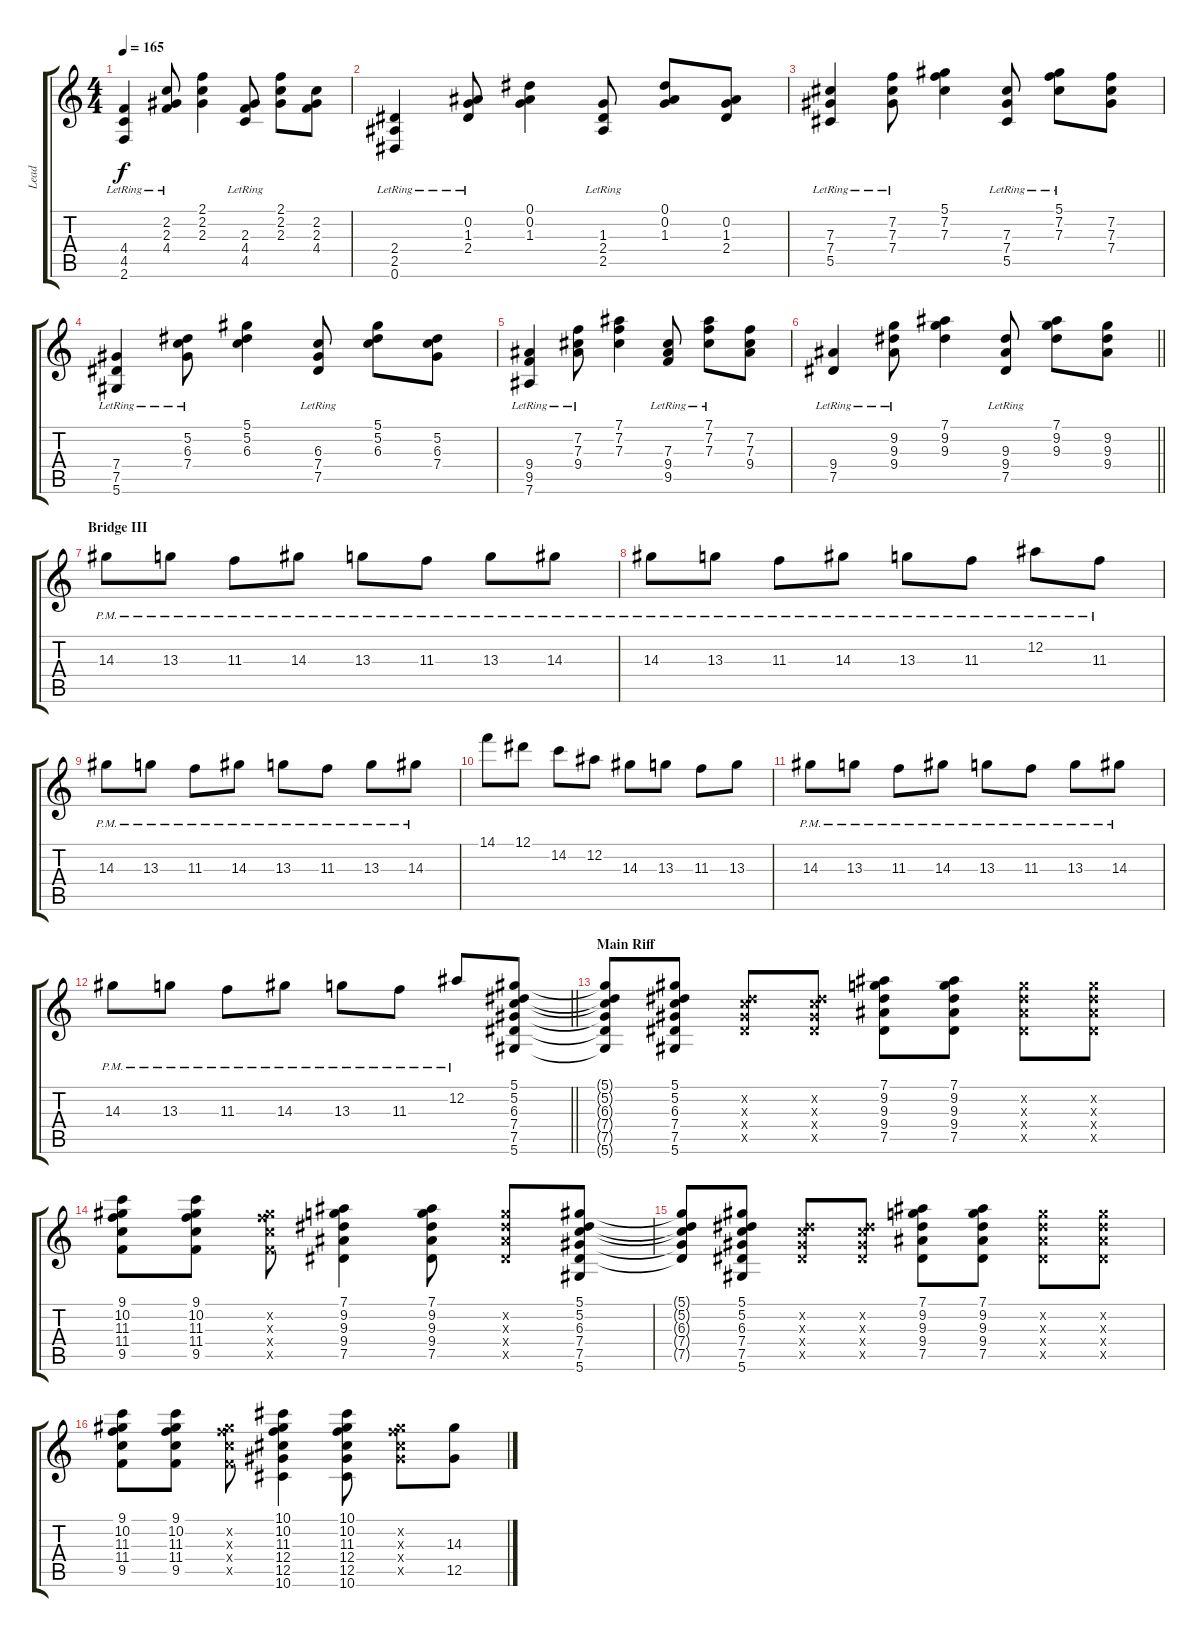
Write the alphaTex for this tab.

\track ("Lead" "Lead") {instrument distortionguitar}
\staff {score tabs}
\tuning (Eb4 Bb3 Gb3 Db3 Ab2 Eb2) {hide}
\ts (4 4)
\tempo 165
\clef g2
\ks c
(4.4 4.5{lr} 2.6{lr}).4{dy f} (2.2 2.3 4.4{lr}).8 (2.1 2.2 2.3).4 (2.3 4.4 4.5{lr}).8 (2.1 2.2 2.3).8 (2.2 2.3 4.4).8 |
(2.4 2.5{lr} 0.6{lr}).4 (0.2 1.3 2.4{lr}).8 (0.1 0.2 1.3).4 (1.3 2.4 2.5{lr}).8 (0.1 0.2 1.3).8 (0.2 1.3 2.4).8 |
(7.3 7.4 5.5{lr}).4 (7.2 7.3 7.4{lr}).8 (5.1 7.2 7.3).4 (7.3 7.4 5.5{lr}).8 (5.1{lr} 7.2 7.3).8 (7.2 7.3 7.4).8 |
(7.4 7.5{lr} 5.6{lr}).4 (5.2 6.3 7.4{lr}).8 (5.1 5.2 6.3).4 (6.3 7.4 7.5{lr}).8 (5.1 5.2 6.3).8 (5.2 6.3 7.4).8 |
(9.4 9.5{lr} 7.6{lr}).4 (7.2 7.3 9.4{lr}).8 (7.1 7.2 7.3).4 (7.3 9.4 9.5{lr}).8 (7.1{lr} 7.2 7.3).8 (7.2 7.3 9.4).8 |
\barLineRight lightlight
(9.4 7.5{lr}).4 (9.2 9.3 9.4{lr}).8 (7.1 9.2 9.3).4 (9.3 9.4 7.5{lr}).8 (7.1 9.2 9.3).8 (9.2 9.3 9.4).8 |
\section ("" "Bridge III")
14.3{pm}.8 13.3{pm}.8 11.3{pm}.8 14.3{pm}.8 13.3{pm}.8 11.3{pm}.8 13.3{pm}.8 14.3{pm}.8 |
14.3{pm}.8 13.3{pm}.8 11.3{pm}.8 14.3{pm}.8 13.3{pm}.8 11.3{pm}.8 12.2{pm}.8 11.3{pm}.8 |
14.3{pm}.8 13.3{pm}.8 11.3{pm}.8 14.3{pm}.8 13.3{pm}.8 11.3{pm}.8 13.3{pm}.8 14.3{pm}.8 |
14.1.8 12.1.8 14.2.8 12.2.8 14.3.8 13.3.8 11.3.8 13.3.8 |
14.3{pm}.8 13.3{pm}.8 11.3{pm}.8 14.3{pm}.8 13.3{pm}.8 11.3{pm}.8 13.3{pm}.8 14.3{pm}.8 |
\barLineRight lightlight
14.3{pm}.8 13.3{pm}.8 11.3{pm}.8 14.3{pm}.8 13.3{pm}.8 11.3{pm}.8 12.2{pm}.8 (5.1 5.2 6.3 7.4 7.5 5.6).8 |
\section ("" "Main Riff")
(5.1{t} 5.2{t} 6.3{t} 7.4{t} 7.5{t} 5.6{t}).8 (5.1 5.2 6.3 7.4 7.5 5.6).8 (5.2{x} 6.3{x} 7.4{x} 7.5{x}).8 (5.2{x} 6.3{x} 7.4{x} 7.5{x}).8 (7.1 9.2 9.3 9.4 7.5).8 (7.1 9.2 9.3 9.4 7.5).8 (9.2{x} 9.3{x} 9.4{x} 7.5{x}).8 (9.2{x} 9.3{x} 9.4{x} 7.5{x}).8 |
(9.1 10.2 11.3 11.4 9.5).8 (9.1 10.2 11.3 11.4 9.5).8 (10.2{x} 11.3{x} 11.4{x} 9.5{x}).8 (7.1 9.2 9.3 9.4 7.5).4 (7.1 9.2 9.3 9.4 7.5).8 (9.2{x} 9.3{x} 9.4{x} 7.5{x}).8 (5.1 5.2 6.3 7.4 7.5 5.6).8 |
(5.1{t} 5.2{t} 6.3{t} 7.4{t} 7.5{t}).8 (5.1 5.2 6.3 7.4 7.5 5.6).8 (5.2{x} 6.3{x} 7.4{x} 7.5{x}).8 (5.2{x} 6.3{x} 7.4{x} 7.5{x}).8 (7.1 9.2 9.3 9.4 7.5).8 (7.1 9.2 9.3 9.4 7.5).8 (9.2{x} 9.3{x} 9.4{x} 7.5{x}).8 (9.2{x} 9.3{x} 9.4{x} 7.5{x}).8 |
(9.1 10.2 11.3 11.4 9.5).8 (9.1 10.2 11.3 11.4 9.5).8 (10.2{x} 11.3{x} 11.4{x} 9.5{x}).8 (10.1 10.2 11.3 12.4 12.5 10.6).4 (10.1 10.2 11.3 12.4 12.5 10.6).8 (10.2{x} 11.3{x} 12.4{x} 12.5{x}).8 (14.3 12.5).8
